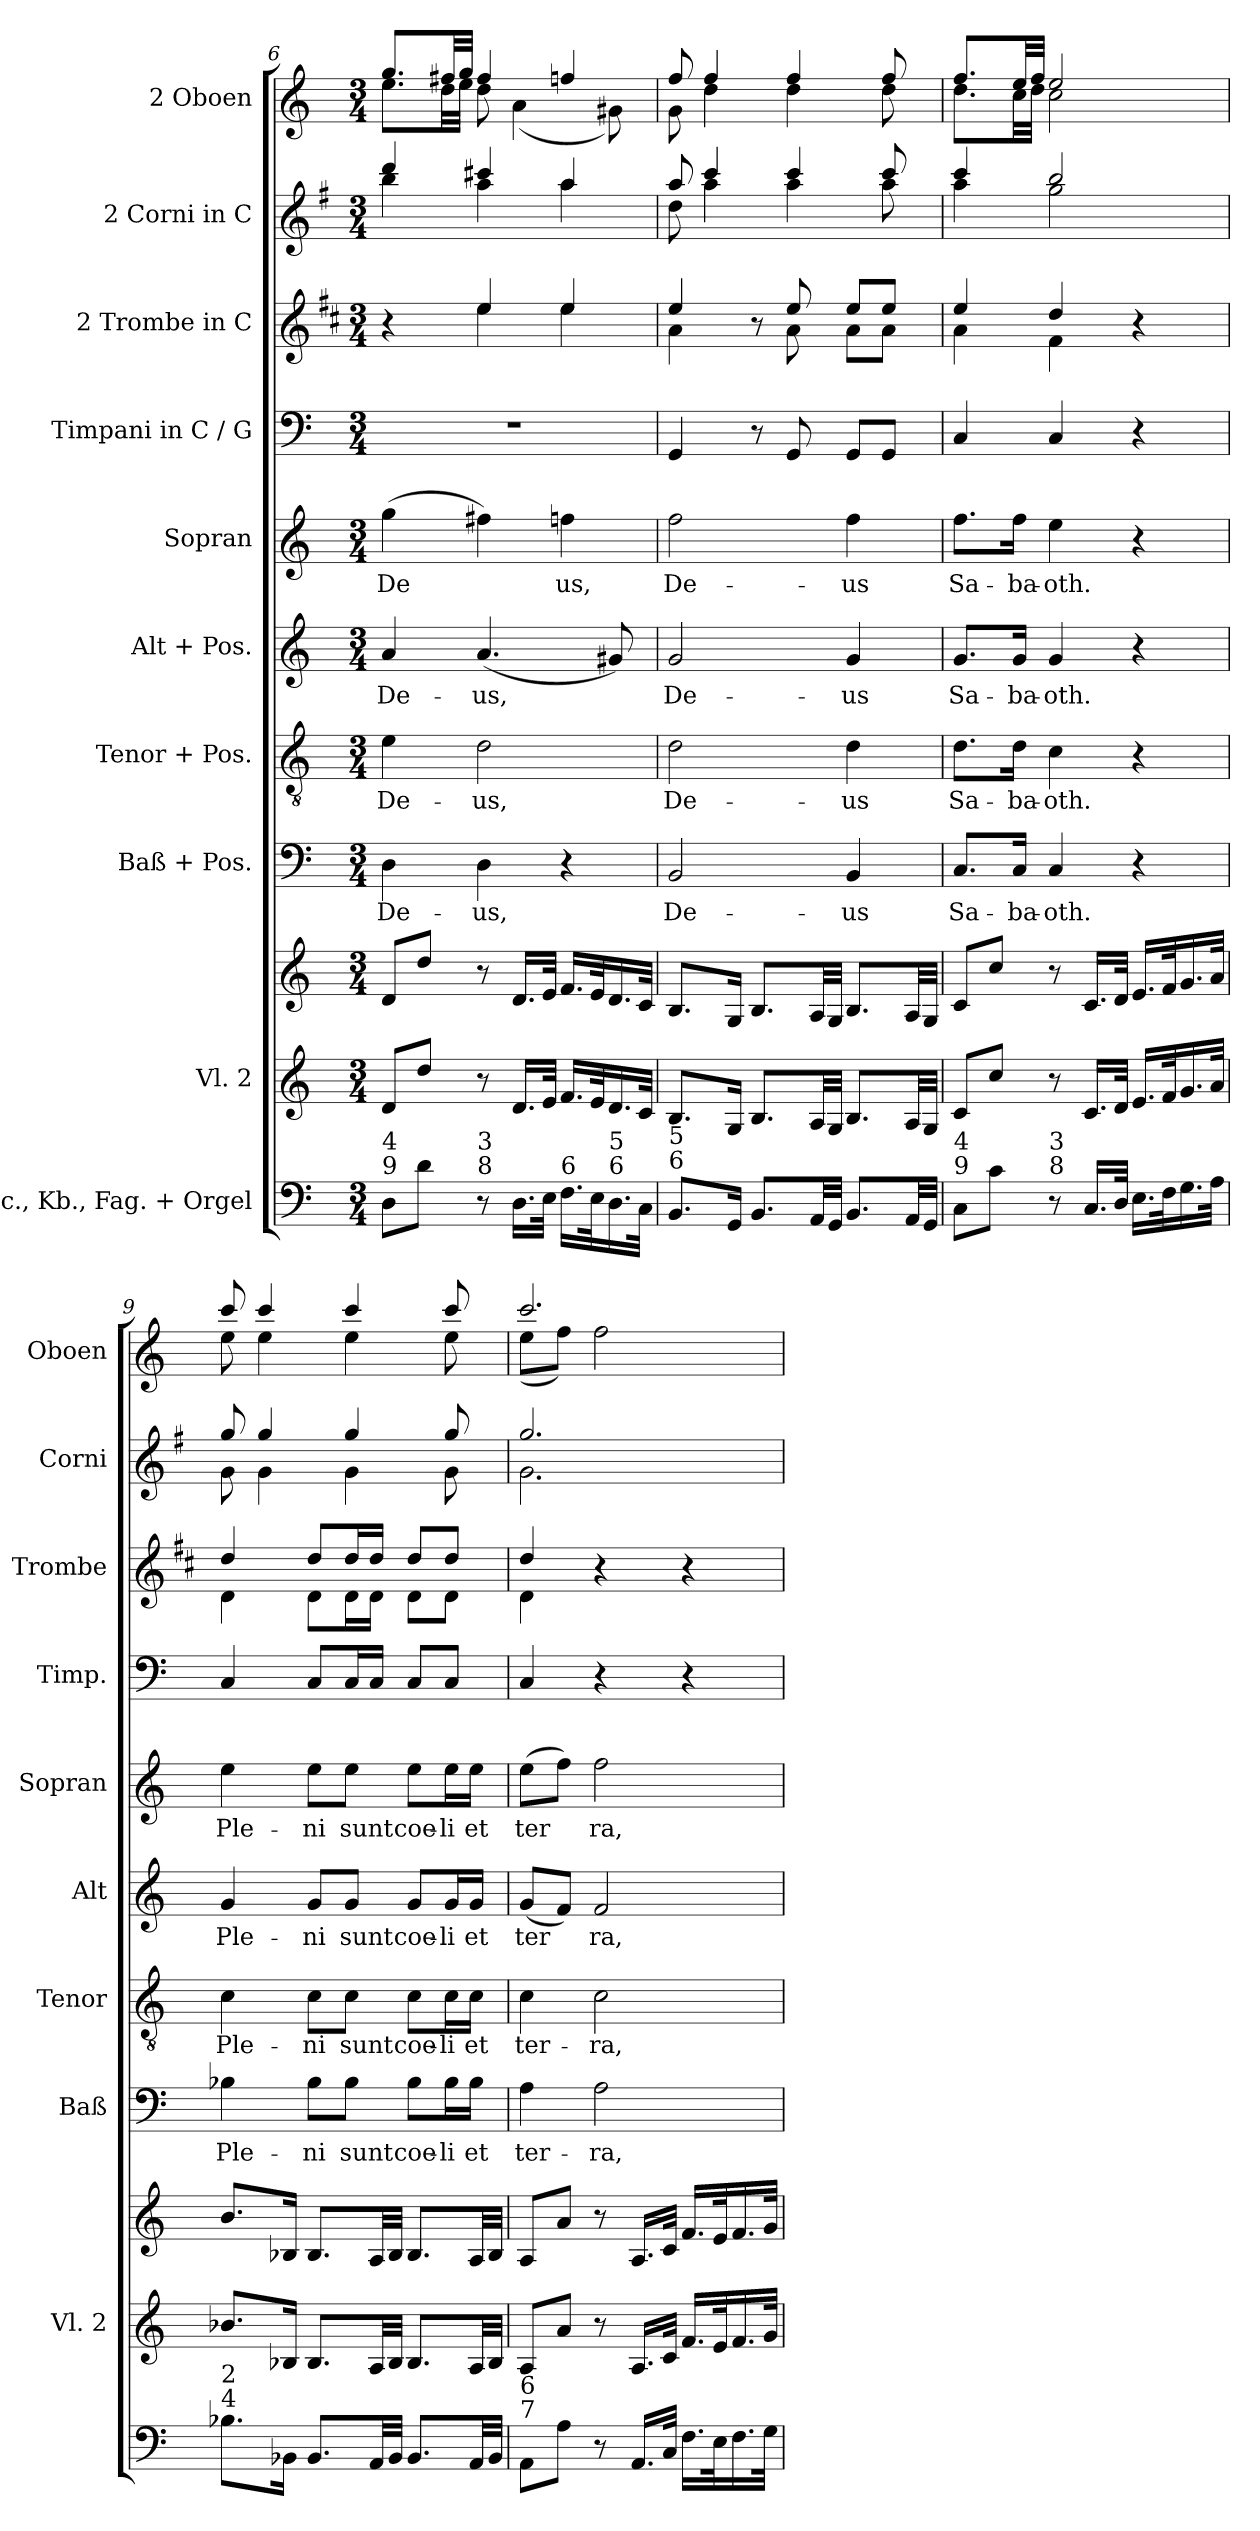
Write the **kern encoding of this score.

**kern	**kern	**kern	**kern	**text	**kern	**text	**kern	**text	**kern	**text	**kern	**kern	**kern	**kern
*part10	*part9	*part9	*part8	*part8	*part7	*part7	*part6	*part6	*part5	*part5	*part4	*part3	*part2	*part1
*staff11	*staff10	*staff9	*staff8	*staff8	*staff7	*staff7	*staff6	*staff6	*staff5	*staff5	*staff4	*staff3	*staff2	*staff1
*I"Vlc., Kb., Fag. + Orgel	*I"Vl. 2	*	*I"Baß + Pos.	*	*I"Tenor + Pos.	*	*I"Alt + Pos.	*	*I"Sopran	*	*I"Timpani in C / G	*I"2 Trombe in C	*I"2 Corni in C	*I"2 Oboen
*	*I'Vl. 2	*	*I'Baß	*	*I'Tenor	*	*I'Alt	*	*I'Sopran	*	*I'Timp.	*I'Trombe	*I'Corni	*I'Oboen
*clefF4	*clefG2	*clefG2	*clefF4	*	*clefGv2	*	*clefG2	*	*clefG2	*	*clefF4	*clefG2	*clefG2	*clefG2
*	*	*	*	*	*	*	*	*	*	*	*	*ITrd1c2	*ITrd4c7	*
*k[]	*k[]	*k[]	*k[]	*	*k[]	*	*k[]	*	*k[]	*	*k[]	*k[]	*k[]	*k[]
*M3/4	*M3/4	*M3/4	*M3/4	*	*M3/4	*	*M3/4	*	*M3/4	*	*M3/4	*M3/4	*M3/4	*M3/4
=6	=6	=6	=6	=6	=6	=6	=6	=6	=6	=6	=6	=6	=6	=6
!LO:TX:a:t=9	!	!	!	!	!	!	!	!	!	!	!	!	!	!
!LO:TX:a:t=4	!	!	!	!	!	!	!	!	!	!	!	!	!	!
!	!	!	!	!LO:LY:b	!	!LO:LY:b	!	!LO:LY:b	!	!LO:LY:b	!	!	!	!
*	*	*	*	*	*	*	*	*	*	*	*	*^	*^	*^
8D\L	8d/L	8d/L	4D\	De-	4e\	De-	4a/	De-	(>4gg\	De	2.r	4r	4ryy	4gg/	4ee\	8.gg/L	8.ee\L
8d\J	8dd/J	8dd/J	.	.	.	.	.	.	.	.	.	.	.	.	.	.	.
.	.	.	.	.	.	.	.	.	.	.	.	.	.	.	.	32ff#X/LL	32dd\LL
.	.	.	.	.	.	.	.	.	.	.	.	.	.	.	.	32gg/JJJ	32ee\JJJ
!LO:TX:a:t=8	!	!	!	!	!	!	!	!	!	!	!	!	!	!	!	!	!
!LO:TX:a:t=3	!	!	!	!	!	!	!	!	!	!	!	!	!	!	!	!	!
!	!	!	!	!LO:LY:b	!	!LO:LY:b	!	!LO:LY:b	!	!	!	!	!	!	!	!	!
8r	8r	8r	4D\	us,	2d\	us,	(<4.a/	us,	4ff#X\)	.	.	4dd/	4dd\	4ff#X/	4dd\	4ff#/	8dd\
16.D\LL	16.d/LL	16.d/LL	.	.	.	.	.	.	.	.	.	.	.	.	.	.	(<4a\
32E\JJk	32e/JJk	32e/JJk	.	.	.	.	.	.	.	.	.	.	.	.	.	.	.
!LO:TX:a:t=6	!	!	!	!	!	!	!	!	!	!	!	!	!	!	!	!	!
!	!	!	!	!	!	!	!	!	!	!LO:LY:b	!	!	!	!	!	!	!
16.F\LL	16.f/LL	16.f/LL	4r	.	.	.	.	.	4ffn\	us,	.	4dd/	4dd\	4dd/	4dd\	4ffn/	.
32E\K	32e/K	32e/K	.	.	.	.	.	.	.	.	.	.	.	.	.	.	.
!LO:TX:a:t=6	!	!	!	!	!	!	!	!	!	!	!	!	!	!	!	!	!
!LO:TX:a:t=5	!	!	!	!	!	!	!	!	!	!	!	!	!	!	!	!	!
16.D\	16.d/	16.d/	.	.	.	.	8g#X/)	.	.	.	.	.	.	.	.	.	8g#X\)
32C\JJk	32c/JJk	32c/JJk	.	.	.	.	.	.	.	.	.	.	.	.	.	.	.
=7	=7	=7	=7	=7	=7	=7	=7	=7	=7	=7	=7	=7	=7	=7	=7	=7	=7
!LO:TX:a:t=6	!	!	!	!	!	!	!	!	!	!	!	!	!	!	!	!	!
!LO:TX:a:t=5	!	!	!	!	!	!	!	!	!	!	!	!	!	!	!	!	!
!	!	!	!	!LO:LY:b	!	!LO:LY:b	!	!LO:LY:b	!	!LO:LY:b	!	!	!	!	!	!	!
8.BB/L	8.B/L	8.B/L	2BB/	De-	2d\	De-	2g/	De-	2ff\	De-	4GG/	4dd/	4g\	8dd/	8g\	8ff/	8g\
.	.	.	.	.	.	.	.	.	.	.	.	.	.	4ff/	4dd\	4ff/	4dd\
16GG/Jk	16G/Jk	16G/Jk	.	.	.	.	.	.	.	.	.	.	.	.	.	.	.
8.BB/L	8.B/L	8.B/L	.	.	.	.	.	.	.	.	8r	8r	8ryy	.	.	.	.
.	.	.	.	.	.	.	.	.	.	.	8GG/	8dd/	8g\	4ff/	4dd\	4ff/	4dd\
32AA/LL	32A/LL	32A/LL	.	.	.	.	.	.	.	.	.	.	.	.	.	.	.
32GG/JJJ	32G/JJJ	32G/JJJ	.	.	.	.	.	.	.	.	.	.	.	.	.	.	.
!	!	!	!	!LO:LY:b	!	!LO:LY:b	!	!LO:LY:b	!	!LO:LY:b	!	!	!	!	!	!	!
8.BB/L	8.B/L	8.B/L	4BB/	us	4d\	us	4g/	us	4ff\	us	8GG/L	8dd/L	8g\L	.	.	.	.
.	.	.	.	.	.	.	.	.	.	.	8GG/J	8dd/J	8g\J	8ff/	8dd\	8ff/	8dd\
32AA/LL	32A/LL	32A/LL	.	.	.	.	.	.	.	.	.	.	.	.	.	.	.
32GG/JJJ	32G/JJJ	32G/JJJ	.	.	.	.	.	.	.	.	.	.	.	.	.	.	.
!!LO:PB:g=z	!!
=8	=8	=8	=8	=8	=8	=8	=8	=8	=8	=8	=8	=8	=8	=8	=8	=8	=8
!LO:TX:a:t=9	!	!	!	!	!	!	!	!	!	!	!	!	!	!	!	!	!
!LO:TX:a:t=4	!	!	!	!	!	!	!	!	!	!	!	!	!	!	!	!	!
!	!	!	!	!LO:LY:b	!	!LO:LY:b	!	!LO:LY:b	!	!LO:LY:b	!	!	!	!	!	!	!
8C\L	8c/L	8c/L	8.C/L	Sa-	8.d\L	Sa-	8.g/L	Sa-	8.ff\L	Sa-	4C/	4dd/	4g\	4ff/	4dd\	8.ff/L	8.dd\L
8c\J	8cc/J	8cc/J	.	.	.	.	.	.	.	.	.	.	.	.	.	.	.
!	!	!	!	!LO:LY:b	!	!LO:LY:b	!	!LO:LY:b	!	!LO:LY:b	!	!	!	!	!	!	!
.	.	.	16C/Jk	ba-	16d\Jk	ba-	16g/Jk	ba-	16ff\Jk	ba-	.	.	.	.	.	32ee/LL	32cc\LL
.	.	.	.	.	.	.	.	.	.	.	.	.	.	.	.	32ff/JJJ	32dd\JJJ
!LO:TX:a:t=8	!	!	!	!	!	!	!	!	!	!	!	!	!	!	!	!	!
!LO:TX:a:t=3	!	!	!	!	!	!	!	!	!	!	!	!	!	!	!	!	!
!	!	!	!	!LO:LY:b	!	!LO:LY:b	!	!LO:LY:b	!	!LO:LY:b	!	!	!	!	!	!	!
8r	8r	8r	4C/	oth.	4c\	oth.	4g/	oth.	4ee\	oth.	4C/	4cc/	4e\	2ee/	2cc\	2ee/	2cc\
16.C/LL	16.c/LL	16.c/LL	.	.	.	.	.	.	.	.	.	.	.	.	.	.	.
32D/JJk	32d/JJk	32d/JJk	.	.	.	.	.	.	.	.	.	.	.	.	.	.	.
16.E\LL	16.e/LL	16.e/LL	4r	.	4r	.	4r	.	4r	.	4r	4r	4ryy	.	.	.	.
32F\K	32f/K	32f/K	.	.	.	.	.	.	.	.	.	.	.	.	.	.	.
16.G\	16.g/	16.g/	.	.	.	.	.	.	.	.	.	.	.	.	.	.	.
32A\JJk	32a/JJk	32a/JJk	.	.	.	.	.	.	.	.	.	.	.	.	.	.	.
=9	=9	=9	=9	=9	=9	=9	=9	=9	=9	=9	=9	=9	=9	=9	=9	=9	=9
!LO:TX:a:t=4	!	!	!	!	!	!	!	!	!	!	!	!	!	!	!	!	!
!LO:TX:a:t=2	!	!	!	!	!	!	!	!	!	!	!	!	!	!	!	!	!
!	!	!	!	!LO:LY:b	!	!LO:LY:b	!	!LO:LY:b	!	!LO:LY:b	!	!	!	!	!	!	!
8.B-X\L	8.b-X/L	8.b/L	4B-X\	Ple-	4c\	Ple-	4g/	Ple-	4ee\	Ple-	4C/	4cc/	4c\	8cc/	8c\	8ccc/	8ee\
.	.	.	.	.	.	.	.	.	.	.	.	.	.	4cc/	4c\	4ccc/	4ee\
16BB-X\Jk	16B-X/Jk	16B-X/Jk	.	.	.	.	.	.	.	.	.	.	.	.	.	.	.
!	!	!	!	!LO:LY:b	!	!LO:LY:b	!	!LO:LY:b	!	!LO:LY:b	!	!	!	!	!	!	!
8.BB-/L	8.B-/L	8.B-/L	8B-\L	ni	8c\L	ni	8g/L	ni	8ee\L	ni	8C/L	8cc/L	8c\L	.	.	.	.
!	!	!	!	!LO:LY:b	!	!LO:LY:b	!	!LO:LY:b	!	!LO:LY:b	!	!	!	!	!	!	!
.	.	.	8B-\J	sunt	8c\J	sunt	8g/J	sunt	8ee\J	sunt	16C/L	16cc/L	16c\L	4cc/	4c\	4ccc/	4ee\
32AA/LL	32A/LL	32A/LL	.	.	.	.	.	.	.	.	16C/JJ	16cc/JJ	16c\JJ	.	.	.	.
32BB-/JJJ	32B-/JJJ	32B-/JJJ	.	.	.	.	.	.	.	.	.	.	.	.	.	.	.
!	!	!	!	!LO:LY:b	!	!LO:LY:b	!	!LO:LY:b	!	!LO:LY:b	!	!	!	!	!	!	!
8.BB-/L	8.B-/L	8.B-/L	8B-\L	coe-	8c\L	coe-	8g/L	coe-	8ee\L	coe-	8C/L	8cc/L	8c\L	.	.	.	.
!	!	!	!	!LO:LY:b	!	!LO:LY:b	!	!LO:LY:b	!	!LO:LY:b	!	!	!	!	!	!	!
.	.	.	16B-\L	li	16c\L	li	16g/L	li	16ee\L	li	8C/J	8cc/J	8c\J	8cc/	8c\	8ccc/	8ee\
!	!	!	!	!LO:LY:b	!	!LO:LY:b	!	!LO:LY:b	!	!LO:LY:b	!	!	!	!	!	!	!
32AA/LL	32A/LL	32A/LL	16B-\JJ	et	16c\JJ	et	16g/JJ	et	16ee\JJ	et	.	.	.	.	.	.	.
32BB-/JJJ	32B-/JJJ	32B-/JJJ	.	.	.	.	.	.	.	.	.	.	.	.	.	.	.
=10	=10	=10	=10	=10	=10	=10	=10	=10	=10	=10	=10	=10	=10	=10	=10	=10	=10
!LO:TX:a:t=7	!	!	!	!	!	!	!	!	!	!	!	!	!	!	!	!	!
!LO:TX:a:t=6	!	!	!	!	!	!	!	!	!	!	!	!	!	!	!	!	!
!	!	!	!	!LO:LY:b	!	!LO:LY:b	!	!LO:LY:b	!	!LO:LY:b	!	!	!	!	!	!	!
8AA\L	8A/L	8A/L	4A\	ter-	4c\	ter-	(<8g/L	ter	(>8ee\L	ter	4C/	4cc/	4c\	2.cc/	2.c\	2.ccc/	(<8ee\L
8A\J	8a/J	8a/J	.	.	.	.	8f/J)	.	8ff\J)	.	.	.	.	.	.	.	8ff\J)
!	!	!	!	!LO:LY:b	!	!LO:LY:b	!	!LO:LY:b	!	!LO:LY:b	!	!	!	!	!	!	!
8r	8r	8r	2A\	ra,	2c\	ra,	2f/	ra,	2ff\	ra,	4r	4r	2ryy	.	.	.	2ff\
16.AA/LL	16.A/LL	16.A/LL	.	.	.	.	.	.	.	.	.	.	.	.	.	.	.
32C/JJk	32c/JJk	32c/JJk	.	.	.	.	.	.	.	.	.	.	.	.	.	.	.
16.F\LL	16.f/LL	16.f/LL	.	.	.	.	.	.	.	.	4r	4r	.	.	.	.	.
32E\K	32e/K	32e/K	.	.	.	.	.	.	.	.	.	.	.	.	.	.	.
16.F\	16.f/	16.f/	.	.	.	.	.	.	.	.	.	.	.	.	.	.	.
32G\JJk	32g/JJk	32g/JJk	.	.	.	.	.	.	.	.	.	.	.	.	.	.	.
*	*	*	*	*	*	*	*	*	*	*	*	*v	*v	*	*	*v	*v
*	*	*	*	*	*	*	*	*	*	*	*	*	*v	*v	*
=	=	=	=	=	=	=	=	=	=	=	=	=	=	=
*-	*-	*-	*-	*-	*-	*-	*-	*-	*-	*-	*-	*-	*-	*-
